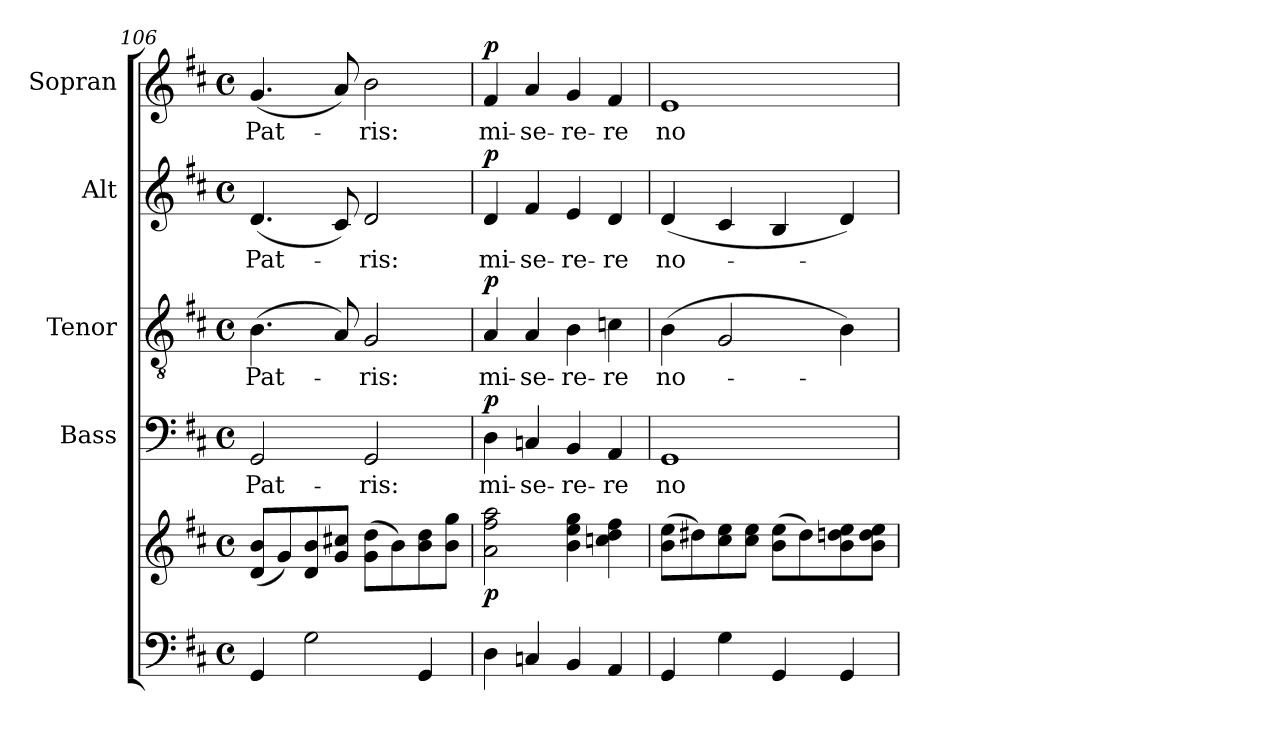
**kern	**kern	**dynam	**kern	**text	**dynam	**kern	**text	**dynam	**kern	**text	**dynam	**kern	**text	**dynam
*part5	*part5	*part5	*part4	*part4	*part4	*part3	*part3	*part3	*part2	*part2	*part2	*part1	*part1	*part1
*staff6	*staff5	*staff5/6	*staff4	*staff4	*staff4	*staff3	*staff3	*staff3	*staff2	*staff2	*staff2	*staff1	*staff1	*staff1
*	*	*	*I"Bass	*	*	*I"Tenor	*	*	*I"Alt	*	*	*I"Sopran	*	*
*	*	*	*I'B.	*	*	*I'T.	*	*	*I'A.	*	*	*I'S.	*	*
*clefF4	*clefG2	*	*clefF4	*	*	*clefGv2	*	*	*clefG2	*	*	*clefG2	*	*
*k[f#c#]	*k[f#c#]	*	*k[f#c#]	*	*	*k[f#c#]	*	*	*k[f#c#]	*	*	*k[f#c#]	*	*
*D:	*D:	*	*D:	*	*	*D:	*	*	*D:	*	*	*D:	*	*
*M4/4	*M4/4	*	*M4/4	*	*	*M4/4	*	*	*M4/4	*	*	*M4/4	*	*
*met(c)	*met(c)	*	*met(c)	*	*	*met(c)	*	*	*met(c)	*	*	*met(c)	*	*
=106	=106	=106	=106	=106	=106	=106	=106	=106	=106	=106	=106	=106	=106	=106
!	!	!	!	!LO:LY:b	!	!	!LO:LY:b	!	!	!LO:LY:b	!	!	!LO:LY:b	!
4GG/	(<8d/ 8b/L	.	2GG/	Pat-	.	(>4.B\	Pat-	.	(<4.d/	Pat-	.	(<4.g/	Pat-	.
.	8g/)	.	.	.	.	.	.	.	.	.	.	.	.	.
2G\	8d/ 8b/	.	.	.	.	.	.	.	.	.	.	.	.	.
.	8g/ 8cc#X/J	.	.	.	.	8A/)	.	.	8c#/)	.	.	8a/)	.	.
!	!	!	!	!LO:LY:b	!	!	!LO:LY:b	!	!	!LO:LY:b	!	!	!LO:LY:b	!
.	(>8g\ 8dd\L	.	2GG/	-ris:	.	2G/	-ris:	.	2d/	-ris:	.	2b\	-ris:	.
.	8b\)	.	.	.	.	.	.	.	.	.	.	.	.	.
4GG/	8b\ 8dd\	.	.	.	.	.	.	.	.	.	.	.	.	.
.	8b\ 8gg\J	.	.	.	.	.	.	.	.	.	.	.	.	.
=107	=107	=107	=107	=107	=107	=107	=107	=107	=107	=107	=107	=107	=107	=107
!	!	!LO:DY:b	!	!LO:LY:b	!LO:DY:a	!	!LO:LY:b	!LO:DY:a	!	!LO:LY:b	!LO:DY:a	!	!LO:LY:b	!LO:DY:a
4D\	2a\ 2ff#\ 2aa\	p	4D\	mi-	p	4A/	mi-	p	4d/	mi-	p	4f#/	mi-	p
!	!	!	!	!LO:LY:b	!	!	!LO:LY:b	!	!	!LO:LY:b	!	!	!LO:LY:b	!
4Cn/	.	.	4Cn/	-se-	.	4A/	-se-	.	4f#/	-se-	.	4a/	-se-	.
!	!	!	!	!LO:LY:b	!	!	!LO:LY:b	!	!	!LO:LY:b	!	!	!LO:LY:b	!
4BB/	4b\ 4ee\ 4gg\	.	4BB/	-re-	.	4B\	-re-	.	4e/	-re-	.	4g/	-re-	.
!	!	!	!	!LO:LY:b	!	!	!LO:LY:b	!	!	!LO:LY:b	!	!	!LO:LY:b	!
4AA/	4ccn\ 4dd\ 4ff#\	.	4AA/	-re	.	4cn\	-re	.	4d/	-re	.	4f#/	-re	.
!!LO:PB:g=z
=108	=108	=108	=108	=108	=108	=108	=108	=108	=108	=108	=108	=108	=108	=108
!	!	!	!	!LO:LY:b	!	!	!LO:LY:b	!	!	!LO:LY:b	!	!	!LO:LY:b	!
4GG/	(>8b\ 8ee\L	.	1GG	no-	.	(>4B\	no-	.	(<4d/	no-	.	1e	no-	.
.	8dd#X\)	.	.	.	.	.	.	.	.	.	.	.	.	.
4G\	8cc#\ 8ee\	.	.	.	.	2G/	.	.	4c#/	.	.	.	.	.
.	8cc#\ 8ee\J	.	.	.	.	.	.	.	.	.	.	.	.	.
4GG/	(>8b\ 8ee\L	.	.	.	.	.	.	.	4B/	.	.	.	.	.
.	8dd#\)	.	.	.	.	.	.	.	.	.	.	.	.	.
4GG/	8b\ 8ddn\ 8ee\	.	.	.	.	4B\)	.	.	4d/)	.	.	.	.	.
.	8b\ 8dd\ 8ee\J	.	.	.	.	.	.	.	.	.	.	.	.	.
=	=	=	=	=	=	=	=	=	=	=	=	=	=	=
*-	*-	*-	*-	*-	*-	*-	*-	*-	*-	*-	*-	*-	*-	*-
